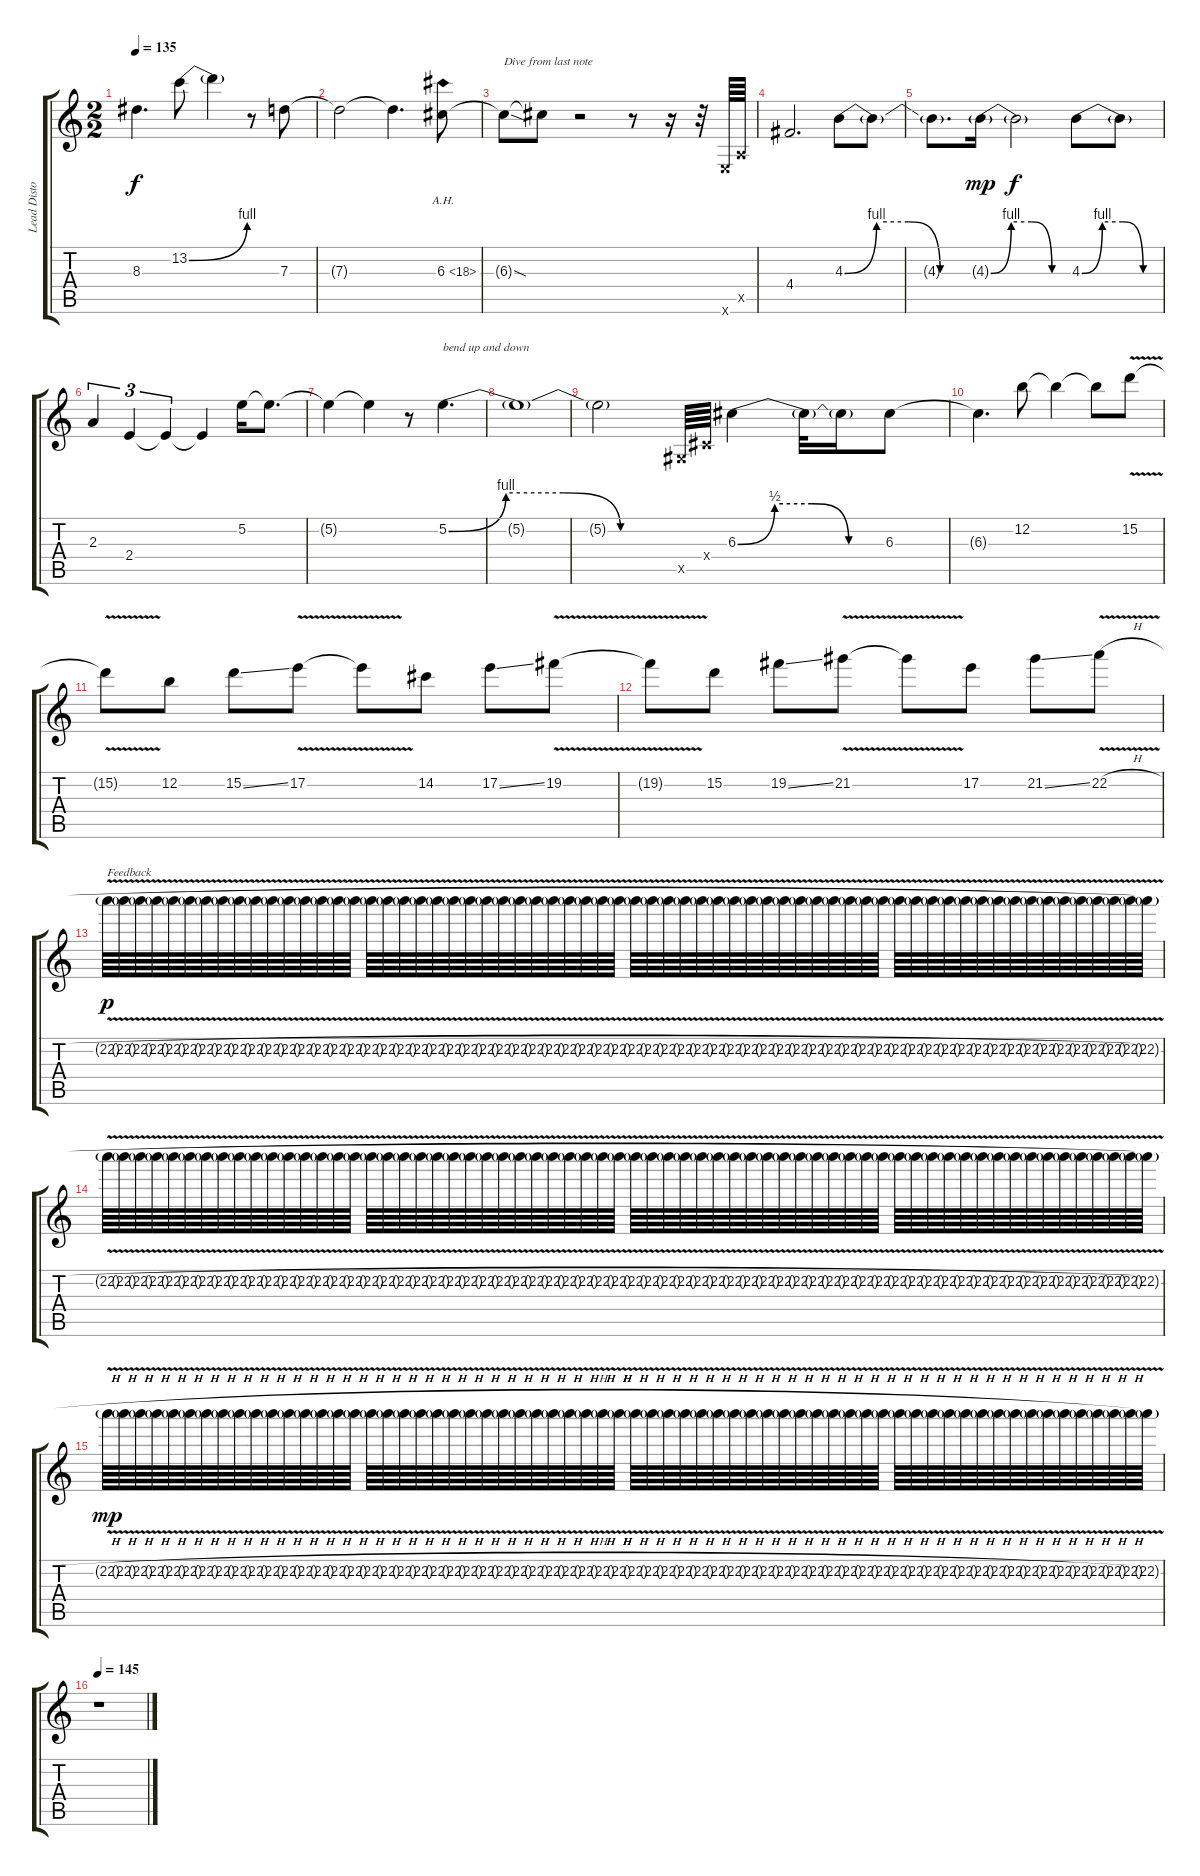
\track ("Lead Distortion Guitar" "Lead Disto") {instrument distortionguitar}
\staff {score tabs}
\tuning (E4 B3 G3 D3 A2 E2) {hide}
\ts (2 2)
\tempo 135
\clef g2
\ks c
8.3{t}.4{d dy f} 13.2{be (bend 0 0 60 4)}.8 13.2{t}.4 r.8 7.3.8 |
7.3{t}.2 7.3{t}.4{d} 6.3{ah 12}.8{volume 5 balance 8} |
6.3{sod t}.8{txt "Dive from last note"} 6.3{t}.8 r.2 r.8 r.16 r.32 0.6{x}.64{balance 10} 0.5{x}.64 |
4.4.2{d} 4.3{be (custom 0 0 15 4 30 4 45 0 60 0)}.8 4.3{t}.8 |
4.3{t}.8{d} 4.3{be (custom 0 0 15 4 30 4 45 0 60 0) g}.16{dy mp} 4.3{t}.2{dy f} 4.3{be (custom 0 0 15 4 30 4 45 0 60 0)}.8 4.3{t}.8 |
2.3.4{tu (3 2)} 2.4.4{tu (3 2)} 2.4{t}.4{tu (3 2)} 2.4{t}.4 5.2.16 5.2{t}.8{d} |
5.2{t}.4 5.2{t}.4 r.8 5.2{be (custom 0 0 15 4 30 4 45 0 60 0)}.4{d txt "bend up and down"} |
5.2{t}.1 |
5.2{t}.2 -1.5{x}.64 -1.4{x}.64 6.3{be (custom 0 0 15 2 30 2 45 0 60 0)}.4 6.3{t}.32 6.3{t}.16 6.3.8 |
6.3{t}.4{d} 12.2.8 12.2{t}.4 12.2{t}.8 15.2{v}.8 |
15.2{t}.8 12.2.8 15.2{ss}.8 17.2{v}.8 17.2{t}.8 14.2.8 17.2{ss}.8 19.2{v}.8 |
19.2{t}.8 15.2.8 19.2{ss}.8 21.2{v}.8 21.2{t}.8 17.2.8 21.2{ss}.8 22.2{v h}.8 |
22.2{v h g}.64{txt "Feedback" dy p volume 10} 22.2{v h g}.64 22.2{v h g}.64 22.2{v h g}.64 22.2{v h g}.64 22.2{v h g}.64 22.2{v h g}.64 22.2{v h g}.64 22.2{v h g}.64 22.2{v h g}.64 22.2{v h g}.64 22.2{v h g}.64 22.2{v h g}.64 22.2{v h g}.64 22.2{v h g}.64 22.2{v h g}.64 22.2{v h g}.64 22.2{v h g}.64 22.2{v h g}.64 22.2{v h g}.64 22.2{v h g}.64 22.2{v h g}.64 22.2{v h g}.64 22.2{v h g}.64 22.2{v h g}.64 22.2{v h g}.64 22.2{v h g}.64 22.2{v h g}.64 22.2{v h g}.64 22.2{v h g}.64 22.2{v h g}.64 22.2{v h g}.64 22.2{v h g}.64 22.2{v h g}.64 22.2{v h g}.64 22.2{v h g}.64 22.2{v h g}.64 22.2{v h g}.64 22.2{v h g}.64 22.2{v h g}.64 22.2{v h g}.64 22.2{v h g}.64 22.2{v h g}.64 22.2{v h g}.64 22.2{v h g}.64 22.2{v h g}.64 22.2{v h g}.64 22.2{v h g}.64 22.2{v h g}.64 22.2{v h g}.64 22.2{v h g}.64 22.2{v h g}.64 22.2{v h g}.64 22.2{v h g}.64 22.2{v h g}.64 22.2{v h g}.64 22.2{v h g}.64 22.2{v h g}.64 22.2{v h g}.64 22.2{v h g}.64 22.2{v h g}.64 22.2{v h g}.64 22.2{v h g}.64 22.2{v h g}.64 |
22.2{v h g}.64 22.2{v h g}.64 22.2{v h g}.64 22.2{v h g}.64 22.2{v h g}.64 22.2{v h g}.64 22.2{v h g}.64 22.2{v h g}.64 22.2{v h g}.64 22.2{v h g}.64 22.2{v h g}.64 22.2{v h g}.64 22.2{v h g}.64 22.2{v h g}.64 22.2{v h g}.64 22.2{v h g}.64 22.2{v h g}.64 22.2{v h g}.64 22.2{v h g}.64 22.2{v h g}.64 22.2{v h g}.64 22.2{v h g}.64 22.2{v h g}.64 22.2{v h g}.64 22.2{v h g}.64 22.2{v h g}.64 22.2{v h g}.64 22.2{v h g}.64 22.2{v h g}.64 22.2{v h g}.64 22.2{v h g}.64 22.2{v h g}.64 22.2{v h g}.64 22.2{v h g}.64 22.2{v h g}.64 22.2{v h g}.64 22.2{v h g}.64 22.2{v h g}.64 22.2{v h g}.64 22.2{v h g}.64 22.2{v h g}.64 22.2{v h g}.64 22.2{v h g}.64 22.2{v h g}.64 22.2{v h g}.64 22.2{v h g}.64 22.2{v h g}.64 22.2{v h g}.64 22.2{v h g}.64 22.2{v h g}.64 22.2{v h g}.64 22.2{v h g}.64 22.2{v h g}.64 22.2{v h g}.64 22.2{v h g}.64 22.2{v h g}.64 22.2{v h g}.64 22.2{v h g}.64 22.2{v h g}.64 22.2{v h g}.64 22.2{v h g}.64 22.2{v h g}.64 22.2{v h g}.64 22.2{v h g}.64 |
22.2{v h g}.64{dy mp} 22.2{v h g}.64 22.2{v h g}.64 22.2{v h g}.64 22.2{v h g}.64 22.2{v h g}.64 22.2{v h g}.64 22.2{v h g}.64 22.2{v h g}.64 22.2{v h g}.64 22.2{v h g}.64 22.2{v h g}.64 22.2{v h g}.64 22.2{v h g}.64 22.2{v h g}.64 22.2{v h g}.64 22.2{v h g}.64 22.2{v h g}.64 22.2{v h g}.64 22.2{v h g}.64 22.2{v h g}.64 22.2{v h g}.64 22.2{v h g}.64 22.2{v h g}.64 22.2{v h g}.64 22.2{v h g}.64 22.2{v h g}.64 22.2{v h g}.64 22.2{v h g}.64 22.2{v h g}.64 22.2{v h g}.64 22.2{v h g}.64 22.2{v h g}.64 22.2{v h g}.64 22.2{v h g}.64 22.2{v h g}.64 22.2{v h g}.64 22.2{v h g}.64 22.2{v h g}.64 22.2{v h g}.64 22.2{v h g}.64 22.2{v h g}.64 22.2{v h g}.64 22.2{v h g}.64 22.2{v h g}.64 22.2{v h g}.64 22.2{v h g}.64 22.2{v h g}.64 22.2{v h g}.64 22.2{v h g}.64 22.2{v h g}.64 22.2{v h g}.64 22.2{v h g}.64 22.2{v h g}.64 22.2{v h g}.64 22.2{v h g}.64 22.2{v h g}.64 22.2{v h g}.64 22.2{v h g}.64 22.2{v h g}.64 22.2{v h g}.64 22.2{v h g}.64 22.2{v h g}.64 22.2{v g}.64 |
\tempo 145
r.1
